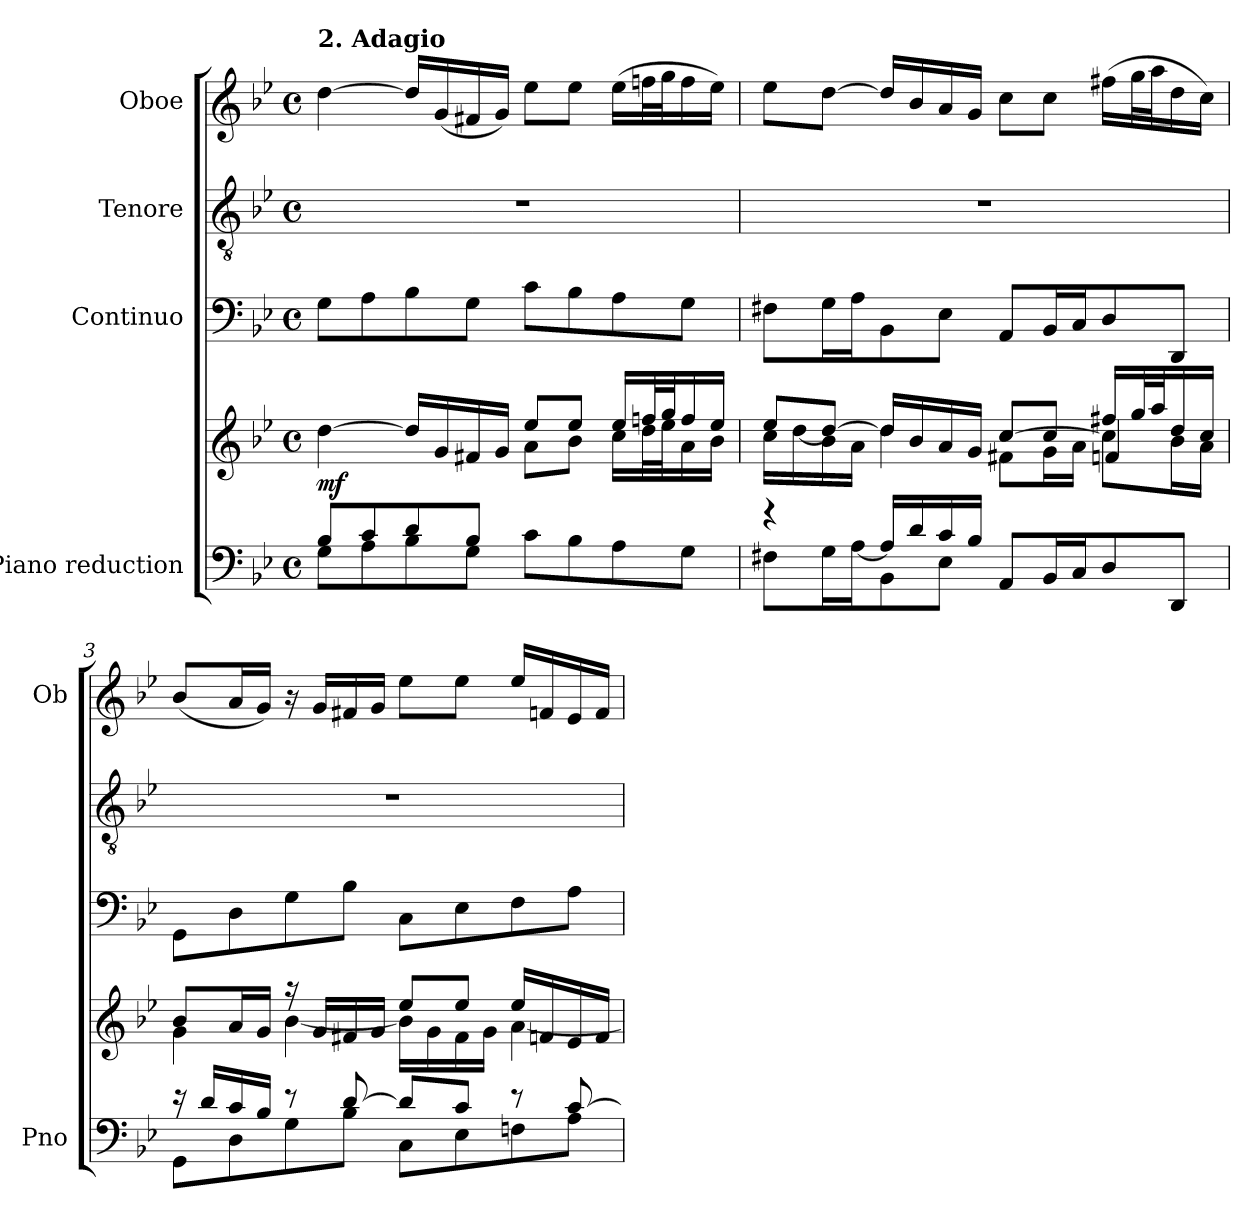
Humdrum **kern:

**kern	**kern	**dynam	**kern	**kern	**kern
*part4	*part4	*part4	*part3	*part2	*part1
*staff5	*staff4	*staff4/5	*staff3	*staff2	*staff1
*I"Piano reduction	*	*	*I"Continuo	*I"Tenore	*I"Oboe
*I'Pno	*	*	*	*	*I'Ob
*stria5	*stria5	*	*	*	*
*clefF4	*clefG2	*	*clefF4	*clefGv2	*clefG2
*k[b-e-]	*k[b-e-]	*	*k[b-e-]	*k[b-e-]	*k[b-e-]
*M4/4	*M4/4	*	*M4/4	*M4/4	*M4/4
*met(c)	*met(c)	*	*met(c)	*met(c)	*met(c)
=1	=1	=1	=1	=1	=1
*^	*^	*	*	*	*
!	!	!	!	!	!	!	!LO:TX:a:B:t=2. Adagio
!	!	!	!	!LO:DY:b	!	!	!
8B-/L	8G\L	[>4dd\	2ryy	mf	8G\L	1r	[4dd\
8c/	8A\	.	.	.	8A\	.	.
8d/	8B-\	16dd/LL]	.	.	8B-\	.	16dd/LL]
.	.	16g/	.	.	.	.	(16g/
8B-/J	8G\J	16f#X/	.	.	8G\J	.	16f#X/
.	.	16g/JJ	.	.	.	.	16g/JJ)
2ryy	8c\L	8ee-/L	8a\L	.	8c\L	.	8ee-\L
.	8B-\	8ee-/J	8b-\J	.	8B-\	.	8ee-\J
.	8A\	16ee-/LL	16cc\LL	.	8A\	.	(16ee-\LL
.	.	32ffn/L	32dd\L	.	.	.	32ffn\L
.	.	32gg/J	32ee-\J	.	.	.	32gg\J
.	8G\J	16ff/	16a\	.	8G\J	.	16ff\
.	.	16ee-/JJ	16b-\JJ	.	.	.	16ee-\JJ)
=2	=2	=2	=2	=2	=2	=2	=2
*	*	*	*^	*	*	*	*
4r	8F#X\L	8ee-/L	16cc\LL	2ryy	.	8F#X\L	1r	8ee-\L
.	.	.	[>16dd\	.	.	.	.	.
.	16G\L	8dd/J_	16b-\	.	.	16G\L	.	[8dd\J
.	[>16A\J	.	16a\JJ	.	.	16A\J	.	.
16A/LL]	8BB-\	16dd/LL]	4dd\	.	.	8BB-\	.	16dd/LL]
16d/	.	16b-/	.	.	.	.	.	16b-/
16c/	8E-\J	16a/	.	.	.	8E-\J	.	16a/
16B-/JJ	.	16g/JJ	.	.	.	.	.	16g/JJ
2ryy	8AA/L	8cc/L	8f#X\L	[>4cc/	.	8AA/L	.	8cc\L
.	16BB-/L	8cc/J	16g\L	.	.	16BB-/L	.	8cc\J
.	16C/J	.	16a\JJ	.	.	16C/J	.	.
.	8D/	16ff#X/LL	8cc\L]	4fn/	.	8D/	.	(16ff#X\LL
.	.	32gg/L	.	.	.	.	.	32gg\L
.	.	32aa/J	.	.	.	.	.	32aa\J
.	8DD/J	16dd/	16b-\L	.	.	8DD/J	.	16dd\
.	.	16cc/JJ	16a\JJ	.	.	.	.	16cc\JJ)
*	*	*	*v	*v	*	*	*	*
=3	=3	=3	=3	=3	=3	=3	=3
16r	8GG\L	8b-/L	4g\	.	8GG\L	1r	(8b-/L
16d/LL	.	.	.	.	.	.	.
16c/	8D\	16a/L	.	.	8D\	.	16a/L
16B-/JJ	.	16g/JJ	.	.	.	.	16g/JJ)
8r	8G\	16r	[>4b-\	.	8G\	.	16r
.	.	16g/LL	.	.	.	.	16g/LL
[8d/	8B-\J	16f#X/	.	.	8B-\J	.	16f#X/
.	.	16g/JJ	.	.	.	.	16g/JJ
8d/L]	8C\L	8ee-/L	16b-\LL]	.	8C\L	.	8ee-\L
.	.	.	16g\	.	.	.	.
8c/J	8E-\	8ee-/J	16f#\	.	8E-\	.	8ee-\J
.	.	.	16g\JJ	.	.	.	.
8r	8Fn\	16ee-/LL	[>4a\	.	8F\	.	16ee-/LL
.	.	16fn/	.	.	.	.	16fn/
[8c/	8A\J	16e-/	.	.	8A\J	.	16e-/
.	.	16f/JJ	.	.	.	.	16f/JJ
*v	*v	*	*	*	*	*	*
*	*v	*v	*	*	*	*
=	=	=	=	=	=
*-	*-	*-	*-	*-	*-
